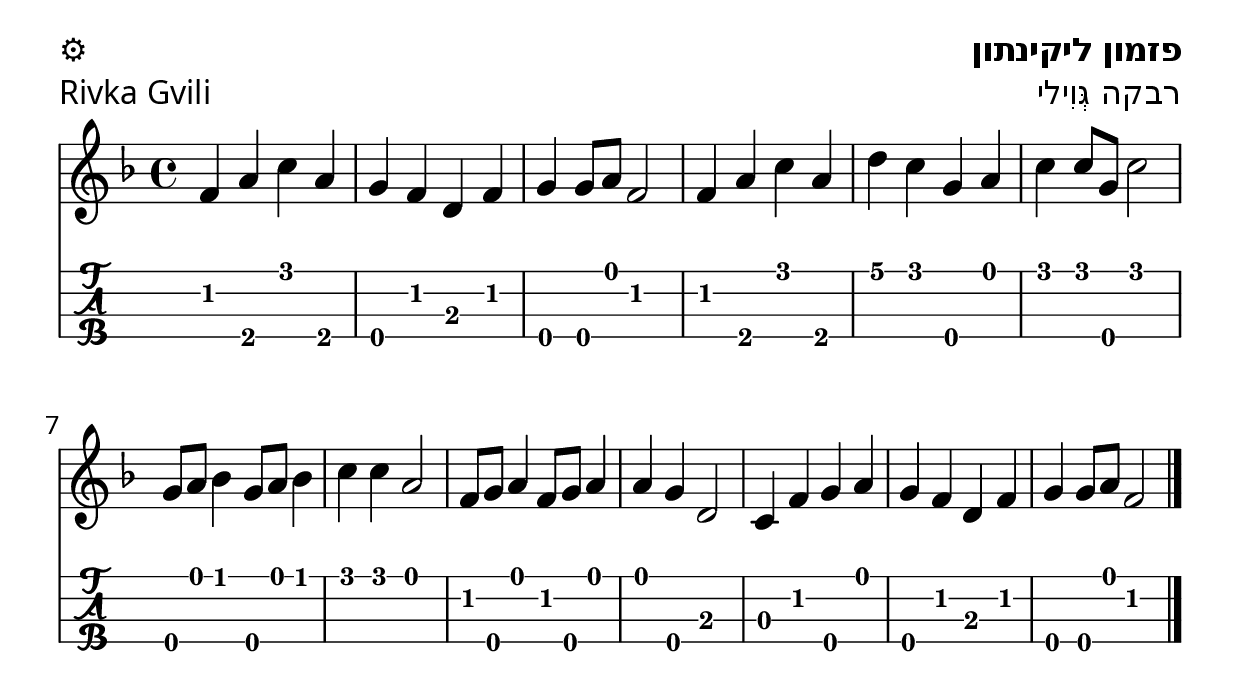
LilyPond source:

\include "../ĉiea.ly"

\header {
  titolo-xx     = ""
  titolo-he     = "פזמון ליקינתון"
  titolo-eo     = "⚙"
  komponisto-xx = ""
  komponisto-he = "רבקה גְּוִילי"
  komponisto-eo = "Rivka Gvili"
  ikono         = "🌛"
}

\include "../titolo.ly"

melodio = {
   \key f \major
   \time 4/4
   <f\2>4 <a\4>4 <c'\1>4 <a\4>4 
   <g\4>4 <f\2>4 <d\3>4 <f\2>4 
   <g\4>4 <g\4>8 <a\1>8 <f\2>2
   <f\2>4 <a\4>4 <c'\1>4 <a\4>4 
   <d'\1>4 <c'\1>4 <g\4>4 <a\1>4 
   <c'\1>4 <c'\1>8 <g\4>8 <c'\1>2
   <g\4>8 <a\1>8 <bes\1>4 <g\4>8 <a\1>8 <bes\1>4 
   <c'\1>4 <c'\1>4 <a\1>2
   <f\2>8 <g\4>8 <a\1>4 <f\2>8 <g\4>8 <a\1>4 
   <a\1>4 <g\4>4 <d\3>2
   <c\3>4 <f\2>4 <g\4>4 <a\1>4 
   <g\4>4 <f\2>4 <d\3>4 <f\2>4 
   <g\4>4 <g\4>8 <a\1>8 <f\2>2
   \bar "|."
}

\include "../muziko.ly"
